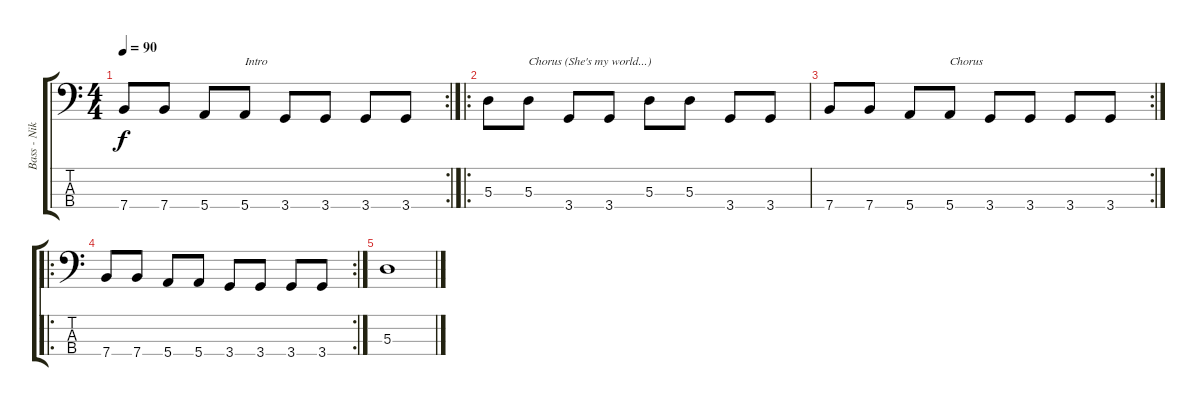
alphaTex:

\track ("Bass - Nikola" "Bass - Nik") {instrument electricbasspick}
\staff {score tabs}
\tuning (G2 D2 A1 E1) {hide}
\rc 2
\ts (4 4)
\tempo 90
\clef f4
\ks c
7.4.8{dy f} 7.4.8 5.4.8 5.4.8{txt "Intro"} 3.4.8 3.4.8 3.4.8 3.4.8 |
\ro
5.3.8 5.3.8{txt "Chorus (She's my world...)"} 3.4.8 3.4.8 5.3.8 5.3.8 3.4.8 3.4.8 |
\rc 2
7.4.8 7.4.8 5.4.8 5.4.8{txt "Chorus"} 3.4.8 3.4.8 3.4.8 3.4.8 |
\ro
\rc 2
7.4.8 7.4.8 5.4.8 5.4.8 3.4.8 3.4.8 3.4.8 3.4.8 |
5.3.1
